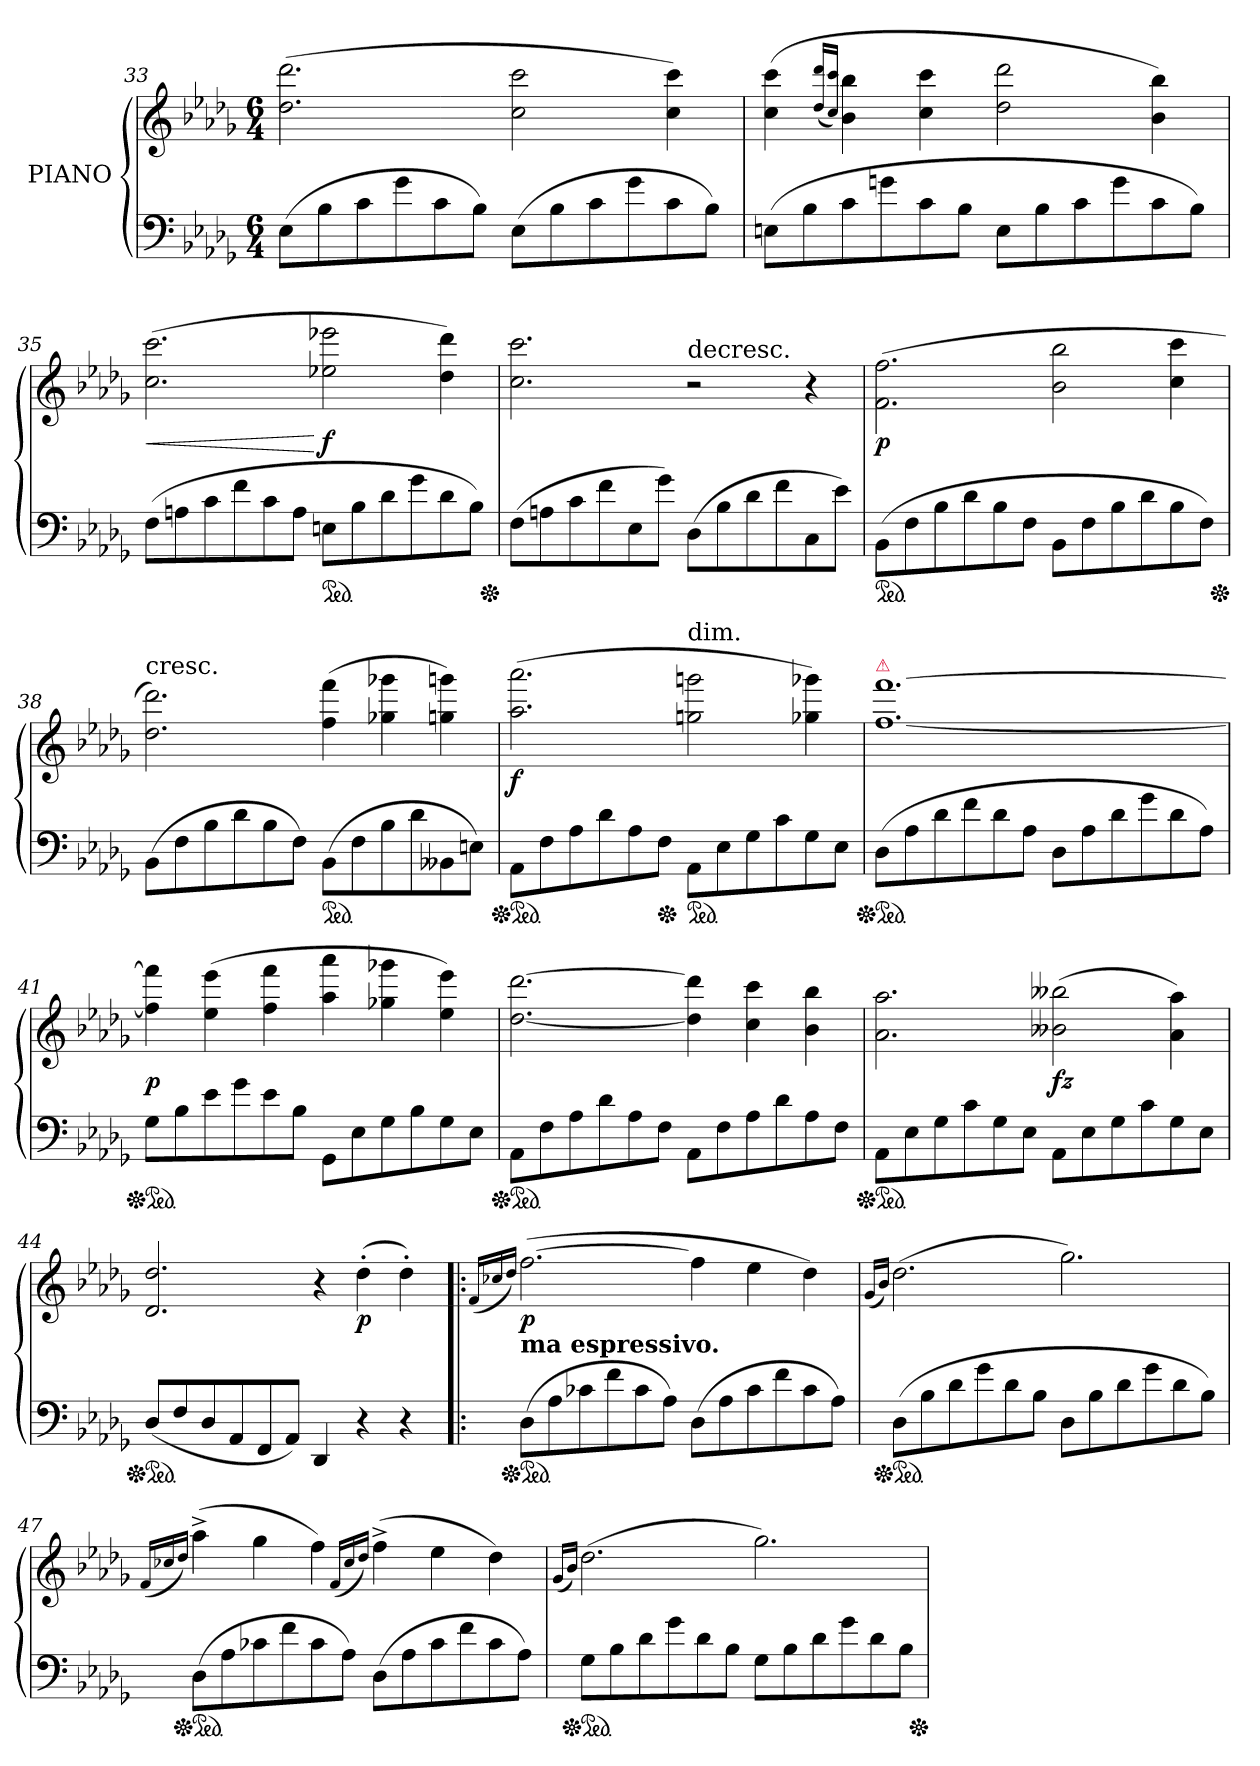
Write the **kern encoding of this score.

**kern	**kern	**dynam
*part2	*part1	*part1
*staff2	*staff1	*staff1
*I"PIANO	*I"PIANO	*
*clefF4	*clefG2	*
*k[b-e-a-d-g-]	*k[b-e-a-d-g-]	*
*D-:	*D-:	*
*M6/4	*M6/4	*
=33	=33	=33
(8E-\L	(2.dd-\ 2.ddd-\	.
8B-\	.	.
8c\	.	.
8g-\	.	.
8c\	.	.
8B-\J)	.	.
(8E-\L	2cc\ 2ccc\	.
8B-\	.	.
8c\	.	.
8g-\	.	.
8c\	4cc\ 4ccc\)	.
8B-\J)	.	.
=34	=34	=34
(8En\L	(4cc\ 4ccc\	.
8B-\	.	.
.	(16qqdd-/ 16qqddd-/LL	.
.	16qqcc/ 16qqccc/JJ)	.
8c\	4b-\ 4bb-\	.
8gn\	.	.
8c\	4cc\ 4ccc\	.
8B-\J	.	.
8E\L	2dd-\ 2ddd-\	.
8B-\	.	.
8c\	.	.
8g\	.	.
8c\	4b-\ 4bb-\)	.
8B-\J)	.	.
=35	=35	=35
!	!	!LO:HP:b
(8F\L	(2.cc\ 2.ccc\	<
8An\	.	.
8c\	.	.
8f\	.	.
8c\	.	.
8A\J	.	.
*ped	*	*
8En\L	2ee-X\ 2eee-X\	[ f
8B-\	.	.
8d-\	.	.
8g-\	.	.
8d-\	4dd-\ 4ddd-\)	.
8B-\J)	.	.
*Xped	*	*
=36	=36	=36
(8F\L	2.cc\ 2.ccc\	.
8An\	.	.
8c\	.	.
8f\	.	.
8E-\	.	.
8g-\J)	.	.
!	!LO:TX:t=decresc.	!
(8D-\L	2r	.
8B-\	.	.
8d-\	.	.
8f\	.	.
8C\	4r	.
8e-\J)	.	.
=37	=37	=37
*ped	*	*
(8BB-\L	(2.f\ 2.ff\	p
8F\	.	.
8B-\	.	.
8d-\	.	.
8B-\	.	.
8F\J	.	.
8BB-\L	2b-\ 2bb-\	.
8F\	.	.
8B-\	.	.
8d-\	.	.
8B-\	4cc\ 4ccc\	.
8F\J)	.	.
*Xped	*	*
=38	=38	=38
!	!LO:TX:t=cresc.	!
(8BB-\L	2.dd-\ 2.ddd-\)	.
8F\	.	.
8B-\	.	.
8d-\	.	.
8B-\	.	.
8F\J)	.	.
*ped	*	*
(8BB-\L	(4ff\ 4fff\	.
8F\	.	.
8B-\	4gg-X\ 4ggg-X\	.
8d-\	.	.
8BB--X\	4ggn\ 4gggn\)	.
8En\J)	.	.
=39	=39	=39
*Xped	*	*
*ped	*	*
8AA-\L	(2.aa-\ 2.aaa-\	f
8F\	.	.
8A-\	.	.
8d-\	.	.
8A-\	.	.
*Xped	*	*
8F\J	.	.
!	!LO:TX:t=dim.	!
*ped	*	*
8AA-\L	2ggn\ 2gggn\	.
8E-\	.	.
8G-\	.	.
8c\	.	.
8G-\	4gg-X\ 4ggg-X\)	.
8E-\J	.	.
=40	=40	=40
!	!LO:TX:a:color=crimson:t=⚠	!
*Xped	*	*
*ped	*	*
(8D-\L	[1.ff [1.fff	.
8A-\	.	.
8d-\	.	.
8f\	.	.
8d-\	.	.
8A-\J	.	.
8D-\L	.	.
8A-\	.	.
8d-\	.	.
8g-\	.	.
8d-\	.	.
8A-\J)	.	.
=41	=41	=41
*Xped	*	*
*ped	*	*
8G-\L	4ff]\ 4fff]\	p
8B-\	.	.
8e-\	(4ee-\ 4eee-\	.
8g-\	.	.
8e-\	4ff\ 4fff\	.
8B-\J	.	.
8GG-\L	4aa-\ 4aaa-\	.
8E-\	.	.
8G-\	4gg-X\ 4ggg-X\	.
8B-\	.	.
8G-\	4ee-\ 4eee-\)	.
8E-\J	.	.
=42	=42	=42
*Xped	*	*
*ped	*	*
8AA-\L	[2.dd-\ [2.ddd-\	.
8F\	.	.
8A-\	.	.
8d-\	.	.
8A-\	.	.
8F\J	.	.
8AA-\L	4dd-]\ 4ddd-]\	.
8F\	.	.
8A-\	4cc\ 4ccc\	.
8d-\	.	.
8A-\	4b-\ 4bb-\	.
8F\J	.	.
=43	=43	=43
*Xped	*	*
*ped	*	*
8AA-\L	2.a-\ 2.aa-\	.
8E-\	.	.
8G-\	.	.
8c\	.	.
8G-\	.	.
8E-\J	.	.
8AA-\L	(2b--X\ 2bb--X\	fz
8E-\	.	.
8G-\	.	.
8c\	.	.
8G-\	4a-\ 4aa-\)	.
8E-\J	.	.
=44	=44	=44
*Xped	*	*
*ped	*	*
(8D-/L	2.d-/ 2.dd-/	.
8F/	.	.
8D-/	.	.
8AA-/	.	.
8FF/	.	.
8AA-/J)	.	.
4DD-/	4r	.
4r	(4dd-'\	p
4r	4dd-'\)	.
=45!|:	=45!|:	=45!|:
.	(16qqf/LL	.
.	16qqcc-X/	.
.	16qqdd-/JJ)	.
!	!LO:TX:b:B:t=ma espressivo.	!
*Xped	*	*
*ped	*	*
(8D-\L	([2.ff\	p
8A-\	.	.
8c-X\	.	.
8f\	.	.
8c-\	.	.
8A-\J)	.	.
(8D-\L	4ff\]	.
8A-\	.	.
8c-\	4ee-\	.
8f\	.	.
8c-\	4dd-\)	.
8A-\J)	.	.
=46	=46	=46
.	(16qqg-/LL	.
.	16qqb-/JJ)	.
*Xped	*	*
*ped	*	*
(8D-\L	(2.dd-\	.
8B-\	.	.
8d-\	.	.
8g-\	.	.
8d-\	.	.
8B-\J	.	.
8D-\L	2.gg-\)	.
8B-\	.	.
8d-\	.	.
8g-\	.	.
8d-\	.	.
8B-\J)	.	.
=47	=47	=47
.	(16qqf/LL	.
.	16qqcc-X/	.
.	16qqdd-/JJ)	.
*Xped	*	*
*ped	*	*
(8D-\L	(4aa-^<\	.
8A-\	.	.
8c-X\	4gg-\	.
8f\	.	.
8c-\	4ff\)	.
8A-\J)	.	.
.	(16qqf/LL	.
.	16qqcc-/	.
.	16qqdd-/JJ)	.
(8D-\L	(4ff^<\	.
8A-\	.	.
8c-\	4ee-\	.
8f\	.	.
8c-\	4dd-\)	.
8A-\J)	.	.
=48	=48	=48
.	(16qqg-/LL	.
.	16qqb-/JJ)	.
*Xped	*	*
*ped	*	*
8G-\L	(2.dd-\	.
8B-\	.	.
8d-\	.	.
8g-\	.	.
8d-\	.	.
8B-\J	.	.
8G-\L	2.gg-\)	.
8B-\	.	.
8d-\	.	.
8g-\	.	.
8d-\	.	.
8B-\J	.	.
*Xped	*	*
=	=	=
*-	*-	*-
